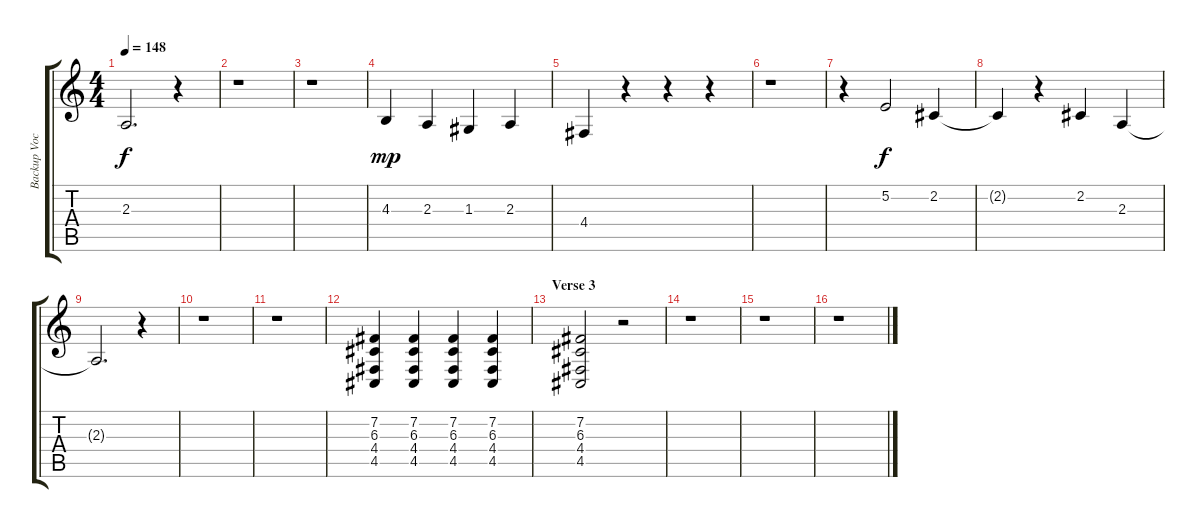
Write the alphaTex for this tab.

\track ("Backup Vocals" "Backup Voc") {instrument musicbox}
\staff {score tabs}
\tuning (E4 B3 G3 D3 A2 E2) {hide}
\ts (4 4)
\tempo 148
\clef g2
\ks c
2.3{t}.2{d dy f} r.4 |
r.1 |
r.1 |
4.3.4{dy mp} 2.3.4 1.3.4 2.3.4 |
4.4.4 r.4 r.4 r.4 |
r.1 |
r.4 5.2.2{dy f} 2.2.4 |
2.2{t}.4 r.4 2.2.4 2.3.4 |
2.3{t}.2{d} r.4 |
r.1 |
r.1 |
(7.2 6.3 4.4 4.5).4 (7.2 6.3 4.4 4.5).4 (7.2 6.3 4.4 4.5).4 (7.2 6.3 4.4 4.5).4 |
\section ("" "Verse 3")
(7.2 6.3 4.4 4.5).2 r.2 |
r.1 |
r.1 |
r.1
